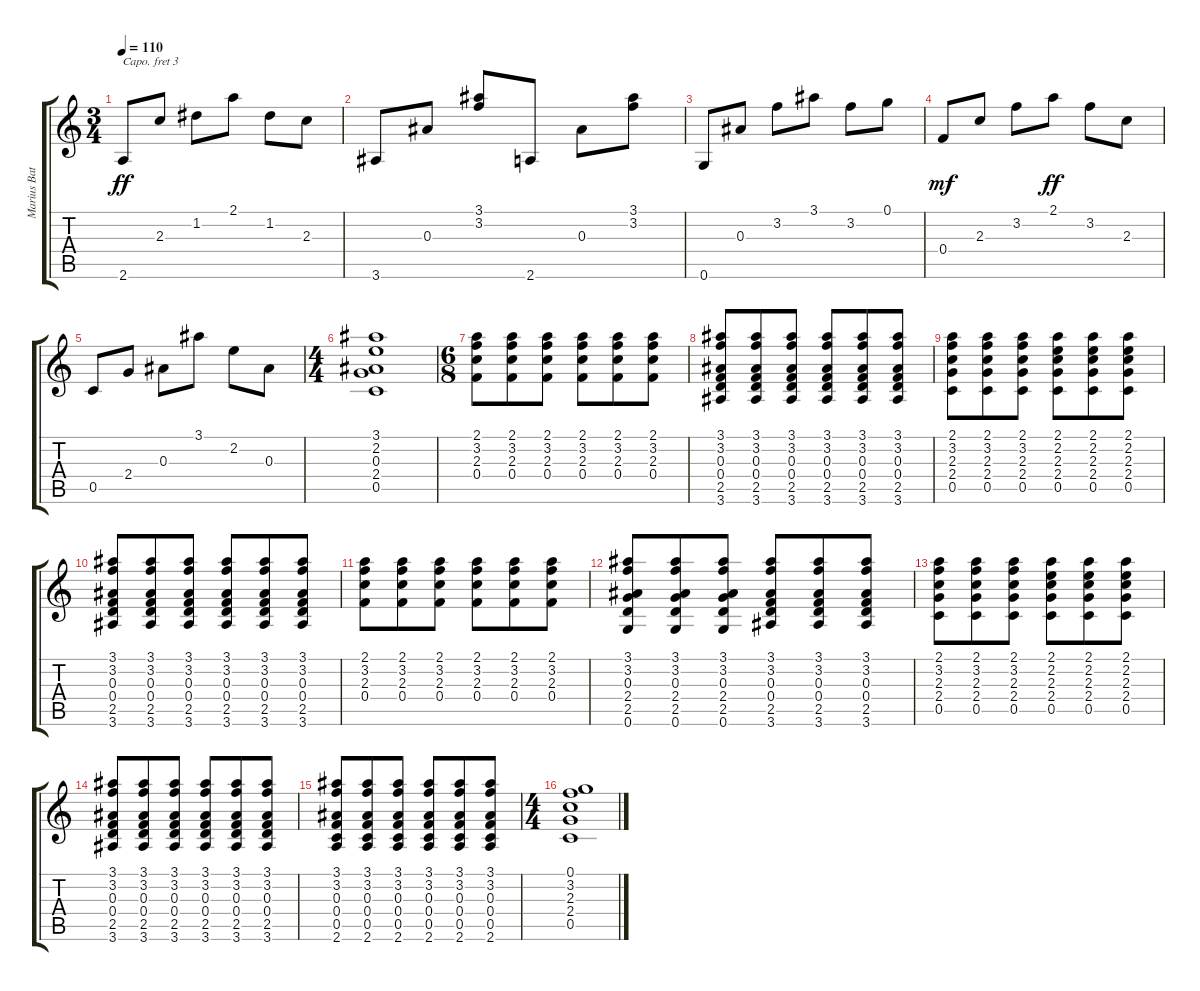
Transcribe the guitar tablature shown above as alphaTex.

\track ("Marius Batu" "Marius Bat") {instrument acousticguitarsteel}
\staff {score tabs}
\capo 3
\tuning (E4 B3 G3 D3 A2 E2) {hide}
\ts (3 4)
\tempo 110
\clef g2
\ks c
2.6.8{dy ff} 2.3.8 1.2.8 2.1.8 1.2.8 2.3.8 |
3.6.8 0.3.8 (3.1 3.2).8 2.6.8 0.3.8 (3.1 3.2).8 |
0.6.8 0.3.8 3.2.8 3.1.8 3.2.8 0.1.8 |
0.4.8{dy mf} 2.3.8 3.2.8 2.1.8{dy ff} 3.2.8 2.3.8 |
0.5.8 2.4.8 0.3.8 3.1.8 2.2.8 0.3.8 |
\ts (4 4)
(3.1 2.2 0.3 2.4 0.5).1 |
\ts (6 8)
(2.1 3.2 2.3 0.4).8 (2.1 3.2 2.3 0.4).8 (2.1 3.2 2.3 0.4).8 (2.1 3.2 2.3 0.4).8 (2.1 3.2 2.3 0.4).8 (2.1 3.2 2.3 0.4).8 |
(3.1 3.2 0.3 0.4 2.5 3.6).8 (3.1 3.2 0.3 0.4 2.5 3.6).8 (3.1 3.2 0.3 0.4 2.5 3.6).8 (3.1 3.2 0.3 0.4 2.5 3.6).8 (3.1 3.2 0.3 0.4 2.5 3.6).8 (3.1 3.2 0.3 0.4 2.5 3.6).8 |
(2.1 3.2 2.3 2.4 0.5).8 (2.1 3.2 2.3 2.4 0.5).8 (2.1 3.2 2.3 2.4 0.5).8 (2.1 2.2 2.3 2.4 0.5).8 (2.1 2.2 2.3 2.4 0.5).8 (2.1 2.2 2.3 2.4 0.5).8 |
(3.1 3.2 0.3 0.4 2.5 3.6).8 (3.1 3.2 0.3 0.4 2.5 3.6).8 (3.1 3.2 0.3 0.4 2.5 3.6).8 (3.1 3.2 0.3 0.4 2.5 3.6).8 (3.1 3.2 0.3 0.4 2.5 3.6).8 (3.1 3.2 0.3 0.4 2.5 3.6).8 |
(2.1 3.2 2.3 0.4).8 (2.1 3.2 2.3 0.4).8 (2.1 3.2 2.3 0.4).8 (2.1 3.2 2.3 0.4).8 (2.1 3.2 2.3 0.4).8 (2.1 3.2 2.3 0.4).8 |
(3.1 3.2 0.3 2.4 2.5 0.6).8 (3.1 3.2 0.3 2.4 2.5 0.6).8 (3.1 3.2 0.3 2.4 2.5 0.6).8 (3.1 3.2 0.3 0.4 2.5 3.6).8 (3.1 3.2 0.3 0.4 2.5 3.6).8 (3.1 3.2 0.3 0.4 2.5 3.6).8 |
(2.1 3.2 2.3 2.4 0.5).8 (2.1 3.2 2.3 2.4 0.5).8 (2.1 3.2 2.3 2.4 0.5).8 (2.1 2.2 2.3 2.4 0.5).8 (2.1 2.2 2.3 2.4 0.5).8 (2.1 2.2 2.3 2.4 0.5).8 |
(3.1 3.2 0.3 0.4 2.5 3.6).8 (3.1 3.2 0.3 0.4 2.5 3.6).8 (3.1 3.2 0.3 0.4 2.5 3.6).8 (3.1 3.2 0.3 0.4 2.5 3.6).8 (3.1 3.2 0.3 0.4 2.5 3.6).8 (3.1 3.2 0.3 0.4 2.5 3.6).8 |
(3.1 3.2 0.3 0.4 0.5 2.6).8 (3.1 3.2 0.3 0.4 0.5 2.6).8 (3.1 3.2 0.3 0.4 0.5 2.6).8 (3.1 3.2 0.3 0.4 0.5 2.6).8 (3.1 3.2 0.3 0.4 0.5 2.6).8 (3.1 3.2 0.3 0.4 0.5 2.6).8 |
\ts (4 4)
(0.1 3.2 2.3 2.4 0.5).1
